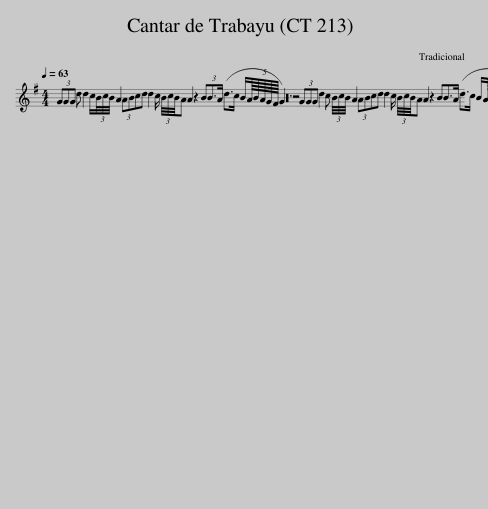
X:1
L:1/8
Q:1/4=63
M:4/4
I:linebreak $
K:G
V:1 treble
V:1
 (3GGG d d2 c/(3B/4c/4B/4 A2 (3ABcd d2 c/ (3B/4c/4B/4A A2 z2 (3BB3/2A/ (d>c B/(5:2:5A/8B/8A/8G/8F/8 G2) z4 (3GGG d2 c (3B/4c/4B/4 A2 (3ABcd d2 c/ (3B/4c/4B/4A A2 z2 BB>A (d>c B/(5:2:5A/8B/8A/8G/8F/8 G2) z4 x/24 || %1
